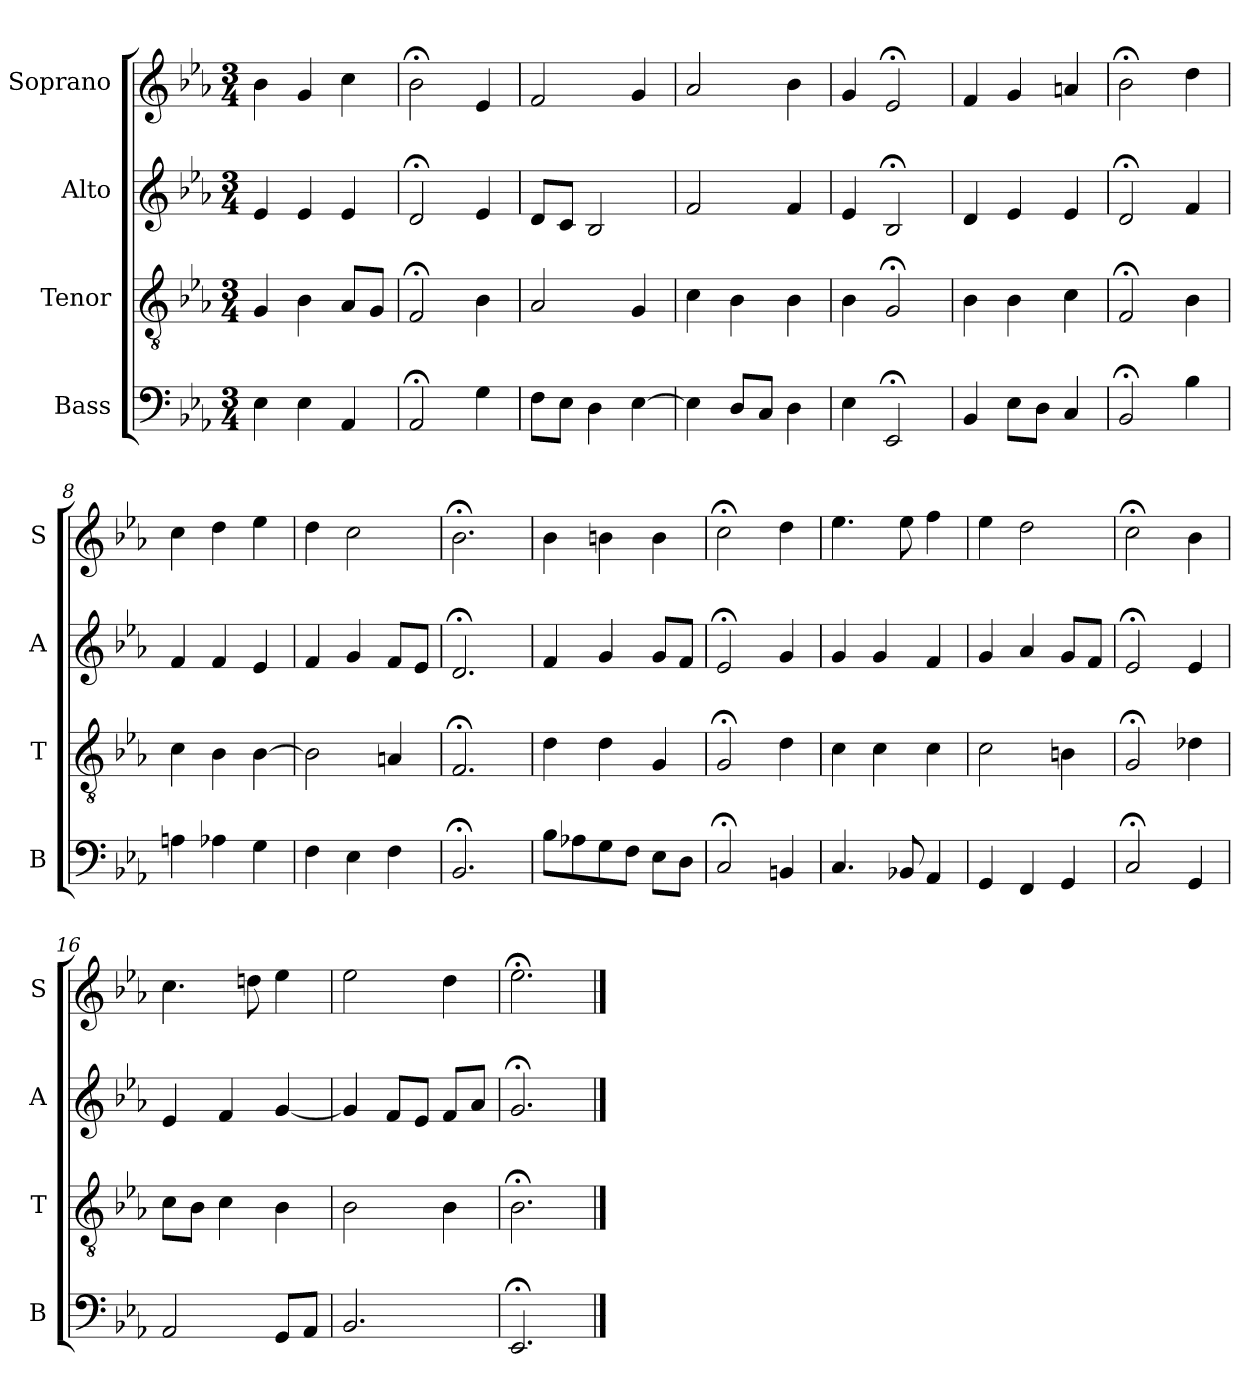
**kern	**kern	**kern	**kern
*part4	*part3	*part2	*part1
*staff4	*staff3	*staff2	*staff1
*I"Bass	*I"Tenor	*I"Alto	*I"Soprano
*I'B	*I'T	*I'A	*I'S
*clefF4	*clefGv2	*clefG2	*clefG2
*k[b-e-a-]	*k[b-e-a-]	*k[b-e-a-]	*k[b-e-a-]
*E-:	*E-:	*E-:	*E-:
*M3/4	*M3/4	*M3/4	*M3/4
*MM100	*MM100	*MM100	*MM100
=1	=1	=1	=1
4E-	4G	4e-	4b-
4E-	4B-	4e-	4g
4AA-	8A-L	4e-	4cc
.	8GJ	.	.
=2	=2	=2	=2
2AA-;<	2F;<	2d;<	2b-;<
4G	4B-	4e-	4e-
=3	=3	=3	=3
8FL	2A-	8dL	2f
8E-J	.	8cJ	.
4D	.	2B-	.
[4E-	4G	.	4g
=4	=4	=4	=4
4E-]	4c	2f	2a-
8DL	4B-	.	.
8CJ	.	.	.
4D	4B-	4f	4b-
=5	=5	=5	=5
4E-	4B-	4e-	4g
2EE-;<	2G;<	2B-;<	2e-;<
=6	=6	=6	=6
4BB-	4B-	4d	4f
8E-L	4B-	4e-	4g
8DJ	.	.	.
4C	4c	4e-	4an
=7	=7	=7	=7
2BB-;<	2F;<	2d;<	2b-;<
4B-	4B-	4f	4dd
=8	=8	=8	=8
4An	4c	4f	4cc
4A-X	4B-	4f	4dd
4G	[4B-	4e-	4ee-
=9	=9	=9	=9
4F	2B-]	4f	4dd
4E-	.	4g	2cc
4F	4An	8fL	.
.	.	8e-J	.
=10	=10	=10	=10
2.BB-;<	2.F;<	2.d;<	2.b-;<
=11	=11	=11	=11
8B-L	4d	4f	4b-
8A-X	.	.	.
8G	4d	4g	4bn
8FJ	.	.	.
8E-L	4G	8gL	4b
8DJ	.	8fJ	.
=12	=12	=12	=12
2C;<	2G;<	2e-;<	2cc;<
4BBn	4d	4g	4dd
=13	=13	=13	=13
4.C	4c	4g	4.ee-
.	4c	4g	.
8BB-X	.	.	8ee-
4AA-	4c	4f	4ff
=14	=14	=14	=14
4GGi	2ci	4gi	4ee-i
4FF	.	4a-	2dd
4GG	4Bn	8gL	.
.	.	8fJ	.
=15	=15	=15	=15
2C;<	2G;<	2e-;<	2cc;<
4GG	4d-X	4e-	4b-
=16	=16	=16	=16
2AA-	8cL	4e-	4.cc
.	8B-J	.	.
.	4c	4f	.
.	.	.	8ddn
8GGL	4B-	[4g	4ee-
8AA-J	.	.	.
=17	=17	=17	=17
2.BB-	2B-	4g]	2ee-
.	.	8fL	.
.	.	8e-J	.
.	4B-	8fL	4dd
.	.	8a-J	.
=18	=18	=18	=18
2.EE-;<	2.B-;<	2.g;<	2.ee-;<
==	==	==	==
*-	*-	*-	*-
